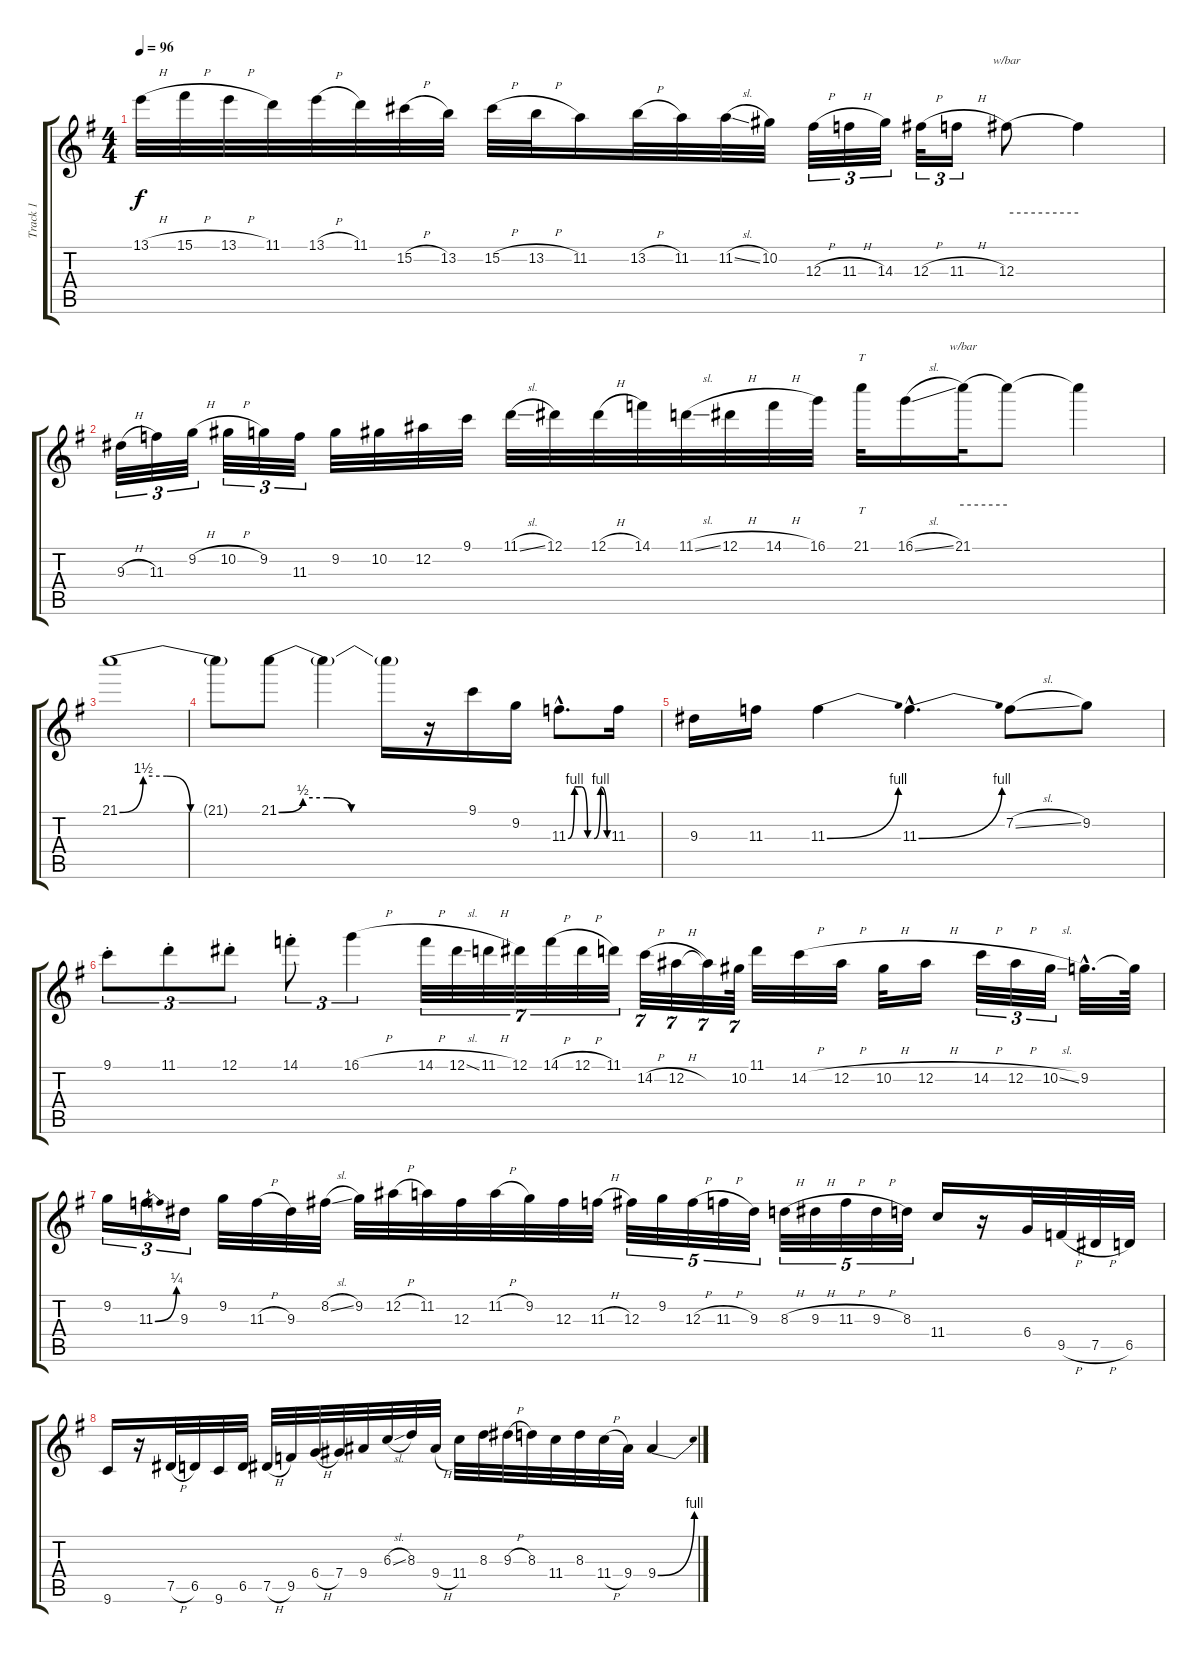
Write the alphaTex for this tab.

\track ("Track 1" "Track 1") {instrument overdrivenguitar}
\staff {score tabs}
\tuning (Eb4 Bb3 Gb3 Db3 Ab2 Eb2) {hide}
\ts (4 4)
\tempo 96
\clef g2
\ks g
13.1{h}.32{dy f} 15.1{h}.32 13.1{h}.32 11.1.32 13.1{h}.32 11.1.32 15.2{h}.32 13.2.32 15.2{h}.32 13.2{h}.32 11.2.16 13.2{h}.32 11.2.32 11.2{sl}.32 10.2.32 12.3{h}.32{tu (3 2)} 11.3{h}.32{tu (3 2)} 14.3.32{tu (3 2)} 12.3{h}.32{tu (3 2)} 11.3{h}.16{tu (3 2)} 12.3.8{tbe (hold default 0 0 60 0)} 12.3{t}.4 |
9.3{h}.32{tu (3 2)} 11.3.32{tu (3 2)} 9.2{h}.32{tu (3 2)} 10.2{h}.32{tu (3 2)} 9.2.32{tu (3 2)} 11.3.32{tu (3 2)} 9.2.32 10.2.32 12.2.32 9.1.32 11.1{sl}.32 12.1.32 12.1{h}.32 14.1.32 11.1{sl}.32 12.1{h}.32 14.1{h}.32 16.1.32 21.1.32{tt} 16.1{sl}.16 21.1.32{tbe (hold default 0 0 60 0)} 21.1{t}.8 21.1{t}.4 |
21.1{be (custom 0 0 10 6 20 6 30 0 60 0)}.1 |
21.1{t}.8 21.1{be (custom 0 0 10 2 20 2 30 0 60 0)}.8 21.1{t}.4 21.1{t}.16 r.16 9.1.16 9.2.16 11.3{be (custom 0 0 10 4 20 4 30 0 40 0 50 4 60 0) hac}.8{d} 11.3.16 |
9.3.16 11.3.16 11.3{be (bend 0 0 60 4)}.4 11.3{be (bend 0 0 60 4) hac}.4{d} 7.2{sl}.8 9.2.8 |
9.1{st}.8{tu (3 2)} 11.1{st}.8{tu (3 2)} 12.1{st}.8{tu (3 2)} 14.1{st}.8{tu (3 2)} 16.1{h}.4{tu (3 2)} 14.1{h}.32{tu (7 4)} 12.1{sl}.32{tu (7 4)} 11.1{h}.32{tu (7 4)} 12.1.32{tu (7 4)} 14.1{h}.32{tu (7 4)} 12.1{h}.32{tu (7 4)} 11.1.32{tu (7 4)} 14.2{h}.32{tu (7 4)} 12.2{h}.32{tu (7 4)} 12.2{t}.32{tu (7 4)} 10.2.64{tu (7 4)} 11.1.32 14.2{h}.32 12.2{h}.32 10.2{h}.32 12.2{h}.16 14.2{h}.32{tu (3 2)} 12.2{h}.32{tu (3 2)} 10.2{sl}.32{tu (3 2)} 9.2{hac}.32{d} 9.2{t}.64 |
9.2.16{tu (3 2)} 11.3{be (bend 0 0 60 1)}.16{tu (3 2)} 9.3.16{tu (3 2)} 9.2.32 11.3{h}.32 9.3.32 8.2{sl}.32 9.2.32 12.2{h}.32 11.2.32 12.3.32 11.2{h}.32 9.2.32 12.3.32 11.3{h}.32 12.3.32{tu (5 4)} 9.2.32{tu (5 4)} 12.3{h}.32{tu (5 4)} 11.3{h}.32{tu (5 4)} 9.3.32{tu (5 4)} 8.3{h}.32{tu (5 4)} 9.3{h}.32{tu (5 4)} 11.3{h}.32{tu (5 4)} 9.3{h}.32{tu (5 4)} 8.3.32{tu (5 4)} 11.4.16 r.16 6.4.32 9.5{h}.32 7.5{h}.32 6.5.32 |
9.6.16 r.16 7.5{h}.32 6.5.32 9.6.32 6.5.32 7.5{h}.32 9.5.32 6.4{h}.32 7.4.32 9.4.32 6.3{sl}.32 8.3.32 9.4{h}.32 11.4.32 8.3.32 9.3{h}.32 8.3.32 11.4.32 8.3.32 11.4{h}.32 9.4.32 9.4{be (bend 0 0 60 4)}.4
